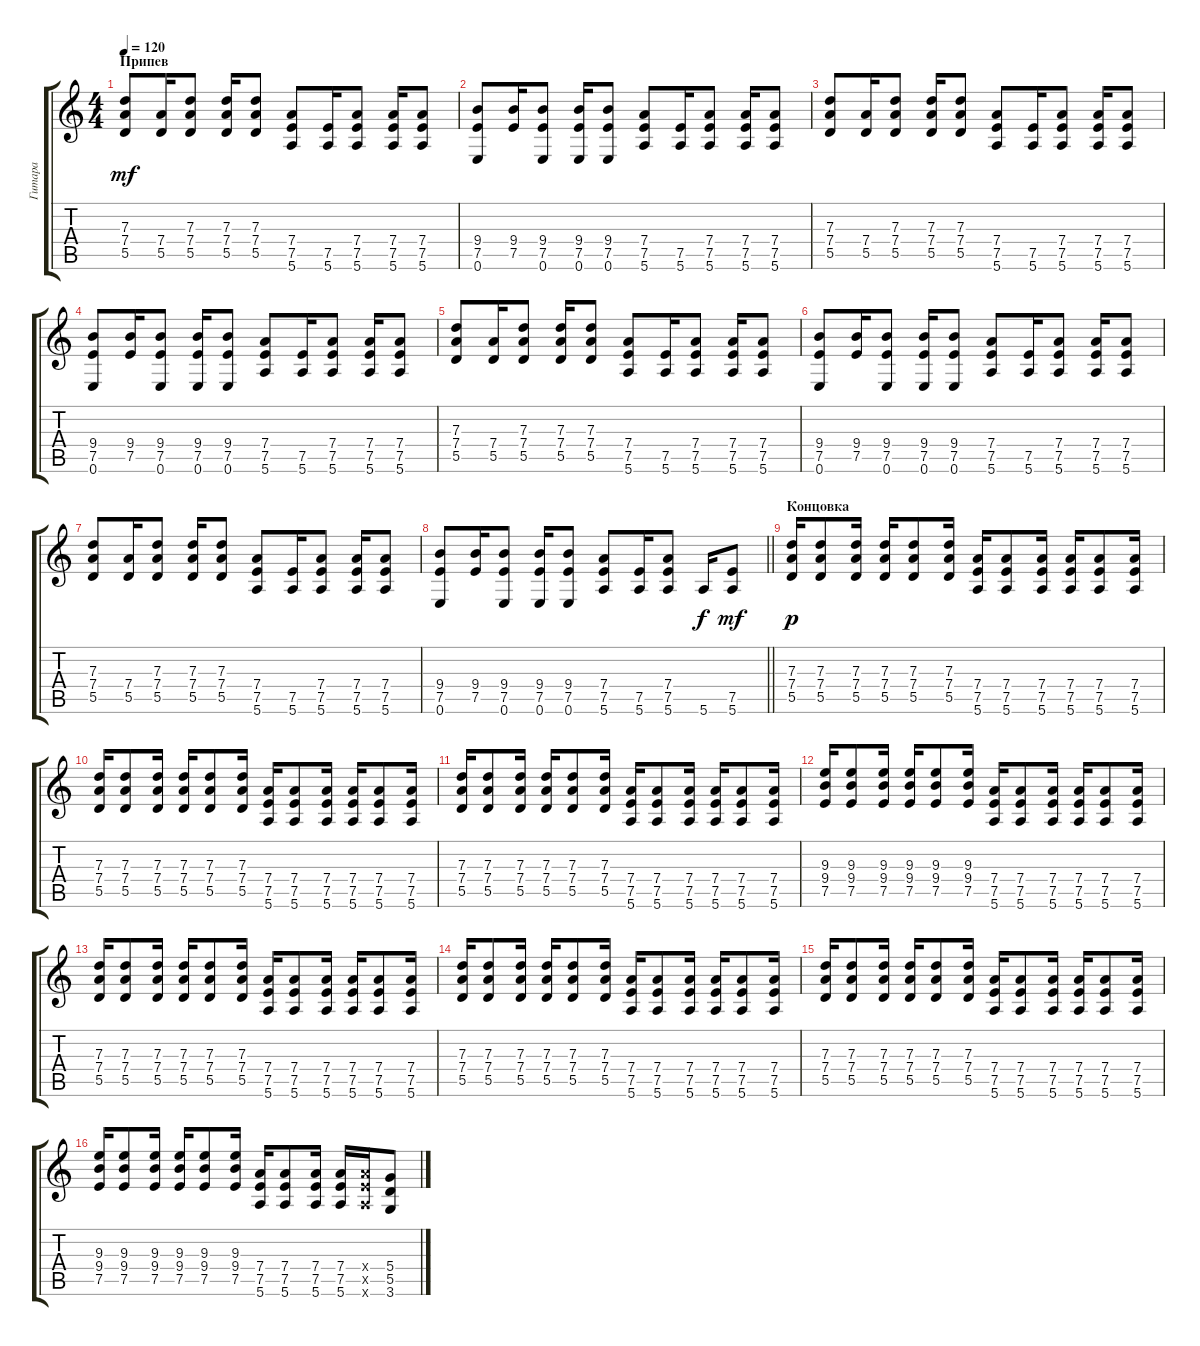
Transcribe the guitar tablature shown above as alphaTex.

\track ("Гитара" "Гитара") {instrument distortionguitar}
\staff {score tabs}
\tuning (E4 B3 G3 D3 A2 E2) {hide}
\ts (4 4)
\section ("" "Припев")
\tempo 120
\clef g2
\ks c
(7.3 7.4 5.5).8{dy mf} (7.4 5.5).16 (7.3 7.4 5.5).8 (7.3 7.4 5.5).16 (7.3 7.4 5.5).8 (7.4 7.5 5.6).8 (7.5 5.6).16 (7.4 7.5 5.6).8 (7.4 7.5 5.6).16 (7.4 7.5 5.6).8 |
(9.4 7.5 0.6).8 (9.4 7.5).16 (9.4 7.5 0.6).8 (9.4 7.5 0.6).16 (9.4 7.5 0.6).8 (7.4 7.5 5.6).8 (7.5 5.6).16 (7.4 7.5 5.6).8 (7.4 7.5 5.6).16 (7.4 7.5 5.6).8 |
(7.3 7.4 5.5).8 (7.4 5.5).16 (7.3 7.4 5.5).8 (7.3 7.4 5.5).16 (7.3 7.4 5.5).8 (7.4 7.5 5.6).8 (7.5 5.6).16 (7.4 7.5 5.6).8 (7.4 7.5 5.6).16 (7.4 7.5 5.6).8 |
(9.4 7.5 0.6).8 (9.4 7.5).16 (9.4 7.5 0.6).8 (9.4 7.5 0.6).16 (9.4 7.5 0.6).8 (7.4 7.5 5.6).8 (7.5 5.6).16 (7.4 7.5 5.6).8 (7.4 7.5 5.6).16 (7.4 7.5 5.6).8 |
(7.3 7.4 5.5).8 (7.4 5.5).16 (7.3 7.4 5.5).8 (7.3 7.4 5.5).16 (7.3 7.4 5.5).8 (7.4 7.5 5.6).8 (7.5 5.6).16 (7.4 7.5 5.6).8 (7.4 7.5 5.6).16 (7.4 7.5 5.6).8 |
(9.4 7.5 0.6).8 (9.4 7.5).16 (9.4 7.5 0.6).8 (9.4 7.5 0.6).16 (9.4 7.5 0.6).8 (7.4 7.5 5.6).8 (7.5 5.6).16 (7.4 7.5 5.6).8 (7.4 7.5 5.6).16 (7.4 7.5 5.6).8 |
(7.3 7.4 5.5).8 (7.4 5.5).16 (7.3 7.4 5.5).8 (7.3 7.4 5.5).16 (7.3 7.4 5.5).8 (7.4 7.5 5.6).8 (7.5 5.6).16 (7.4 7.5 5.6).8 (7.4 7.5 5.6).16 (7.4 7.5 5.6).8 |
\barLineRight lightlight
(9.4 7.5 0.6).8 (9.4 7.5).16 (9.4 7.5 0.6).8 (9.4 7.5 0.6).16 (9.4 7.5 0.6).8 (7.4 7.5 5.6).8 (7.5 5.6).16 (7.4 7.5 5.6).8 5.6.16{dy f} (7.5 5.6).8{dy mf} |
\section ("" "Концовка")
(7.3 7.4 5.5).16{dy p} (7.3 7.4 5.5).8 (7.3 7.4 5.5).16 (7.3 7.4 5.5).16 (7.3 7.4 5.5).8 (7.3 7.4 5.5).16 (7.4 7.5 5.6).16 (7.4 7.5 5.6).8 (7.4 7.5 5.6).16 (7.4 7.5 5.6).16 (7.4 7.5 5.6).8 (7.4 7.5 5.6).16 |
(7.3 7.4 5.5).16 (7.3 7.4 5.5).8 (7.3 7.4 5.5).16 (7.3 7.4 5.5).16 (7.3 7.4 5.5).8 (7.3 7.4 5.5).16 (7.4 7.5 5.6).16 (7.4 7.5 5.6).8 (7.4 7.5 5.6).16 (7.4 7.5 5.6).16 (7.4 7.5 5.6).8 (7.4 7.5 5.6).16 |
(7.3 7.4 5.5).16 (7.3 7.4 5.5).8 (7.3 7.4 5.5).16 (7.3 7.4 5.5).16 (7.3 7.4 5.5).8 (7.3 7.4 5.5).16 (7.4 7.5 5.6).16 (7.4 7.5 5.6).8 (7.4 7.5 5.6).16 (7.4 7.5 5.6).16 (7.4 7.5 5.6).8 (7.4 7.5 5.6).16 |
(9.3 9.4 7.5).16 (9.3 9.4 7.5).8 (9.3 9.4 7.5).16 (9.3 9.4 7.5).16 (9.3 9.4 7.5).8 (9.3 9.4 7.5).16 (7.4 7.5 5.6).16 (7.4 7.5 5.6).8 (7.4 7.5 5.6).16 (7.4 7.5 5.6).16 (7.4 7.5 5.6).8 (7.4 7.5 5.6).16 |
(7.3 7.4 5.5).16 (7.3 7.4 5.5).8 (7.3 7.4 5.5).16 (7.3 7.4 5.5).16 (7.3 7.4 5.5).8 (7.3 7.4 5.5).16 (7.4 7.5 5.6).16 (7.4 7.5 5.6).8 (7.4 7.5 5.6).16 (7.4 7.5 5.6).16 (7.4 7.5 5.6).8 (7.4 7.5 5.6).16 |
(7.3 7.4 5.5).16 (7.3 7.4 5.5).8 (7.3 7.4 5.5).16 (7.3 7.4 5.5).16 (7.3 7.4 5.5).8 (7.3 7.4 5.5).16 (7.4 7.5 5.6).16 (7.4 7.5 5.6).8 (7.4 7.5 5.6).16 (7.4 7.5 5.6).16 (7.4 7.5 5.6).8 (7.4 7.5 5.6).16 |
(7.3 7.4 5.5).16 (7.3 7.4 5.5).8 (7.3 7.4 5.5).16 (7.3 7.4 5.5).16 (7.3 7.4 5.5).8 (7.3 7.4 5.5).16 (7.4 7.5 5.6).16 (7.4 7.5 5.6).8 (7.4 7.5 5.6).16 (7.4 7.5 5.6).16 (7.4 7.5 5.6).8 (7.4 7.5 5.6).16 |
(9.3 9.4 7.5).16 (9.3 9.4 7.5).8 (9.3 9.4 7.5).16 (9.3 9.4 7.5).16 (9.3 9.4 7.5).8 (9.3 9.4 7.5).16 (7.4 7.5 5.6).16 (7.4 7.5 5.6).8 (7.4 7.5 5.6).16 (7.4 7.5 5.6).16 (7.4{x} 7.5{x} 5.6{x}).16 (5.4 5.5 3.6{sl}).8
